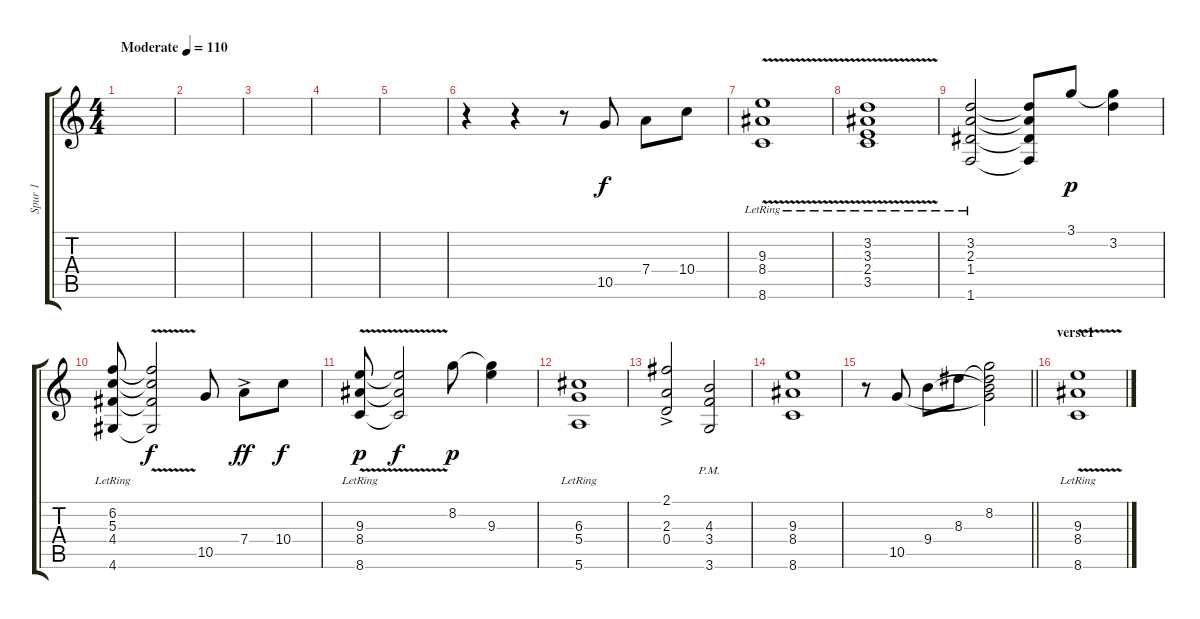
\track ("Spur 1" "Spur 1") {instrument electricguitarclean}
\staff {score tabs}
\tuning (E4 B3 G3 D3 A2 E2) {hide}
\ts (4 4)
\tempo (110 "Moderate")
\clef g2
\ks c
|
|
|
|
|
r.4 r.4 r.8 10.5.8 7.4.8 10.4.8 |
(9.3{v lr} 8.4{lr} 8.6{lr}).1 |
(3.2{v} 3.3{v lr} 2.4{lr} 3.5{lr}).1 |
(3.2{lr} 2.3{lr} 1.4{lr} 1.6{lr}).2 (3.2{t} 2.3{t} 1.4{t} 1.6{t}).8{dy f} 3.1.8{dy p} (3.1{t} 3.2).4 |
(6.2{lr} 5.3{lr} 4.4{lr} 4.6{lr}).8 (6.2{v t} 5.3{t} 4.4{t} 4.6{t}).2{dy f} 10.5.8 7.4{ac}.8{dy ff} 10.4.8{dy f} |
(9.3{v lr} 8.4{v lr} 8.6{lr}).8{dy p} (9.3{v t} 8.4{v t} 8.6{t}).2{dy f} 8.2.8{dy p} (8.2{t} 9.3).4 |
(6.3{lr} 5.4{lr} 5.6{lr}).1 |
(2.1 2.3 0.4{ac}).2 (4.3{pm} 3.4 3.6{pm}).2 |
(9.3 8.4 8.6).1 |
\barLineRight lightlight
r.8 10.5.8 9.4.8 8.3.8 (8.2 8.3{t} 9.4{t} 10.5{t}).2 |
\section ("" "verse1")
(9.3{v lr} 8.4{lr} 8.6{lr}).1
